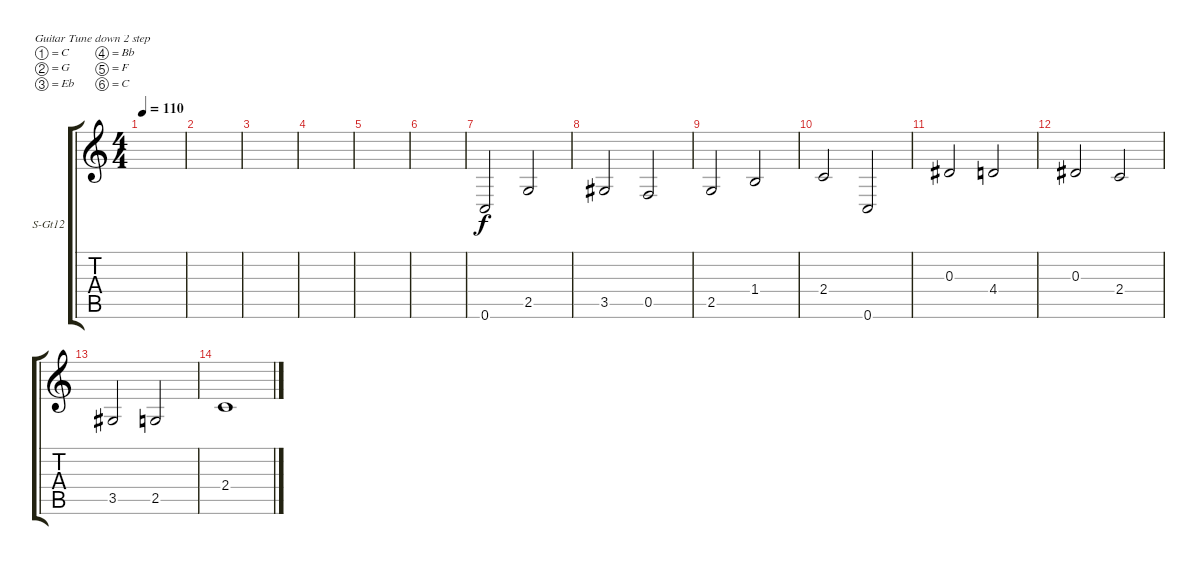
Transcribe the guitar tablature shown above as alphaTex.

\defaultSystemsLayout 4
\bracketExtendMode groupsimilarinstruments
\firstSystemTrackNameOrientation horizontal
\otherSystemsTrackNameOrientation horizontal
\track ("12 St. Steel Guitar" "S-Gt12") {instrument acousticguitarsteel}
\staff {score tabs}
\tuning (C4 G3 Eb3 Bb2 F2 C2)
\ts (4 4)
\tempo 110
\clef g2
\scale
0.333333
\ks c
|
\scale
0.333333 |
\scale
0.333333 |
\scale
0.333333 |
\scale
0.333333 |
\scale
0.333333 |
\scale
0.333333 0.6.2 2.5.2 |
\scale
0.333333 3.5.2 0.5.2 |
\scale
0.333333 2.5.2 1.4.2 |
\scale
0.333333 2.4.2 0.6.2 |
\scale
0.333333 0.3.2 4.4.2 |
\scale
0.333333 0.3.2 2.4.2 |
\scale
0.333333 3.5.2 2.5.2 |
\scale
0.333333 2.4.1 |
\scale
0.333333 |
\scale
0.333333
